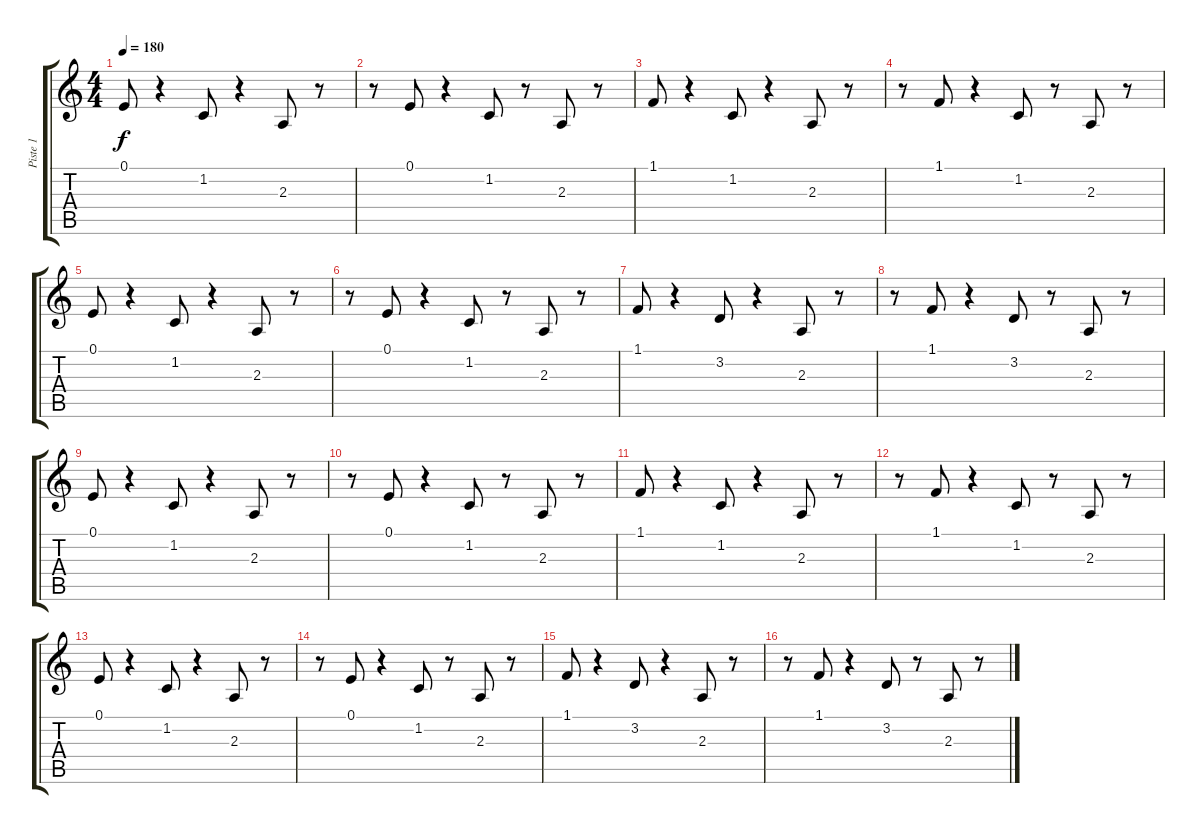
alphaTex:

\track ("Piste 1" "Piste 1") {instrument lead2sawtooth}
\staff {score tabs}
\tuning (E4 B3 G3 D3 A2 E2) {hide}
\ts (4 4)
\tempo 180
\clef g2
\ks c
0.1.8{dy f} r.4 1.2.8 r.4 2.3.8 r.8 |
r.8 0.1.8 r.4 1.2.8 r.8 2.3.8 r.8 |
1.1.8 r.4 1.2.8 r.4 2.3.8 r.8 |
r.8 1.1.8 r.4 1.2.8 r.8 2.3.8 r.8 |
0.1.8 r.4 1.2.8 r.4 2.3.8 r.8 |
r.8 0.1.8 r.4 1.2.8 r.8 2.3.8 r.8 |
1.1.8 r.4 3.2.8 r.4 2.3.8 r.8 |
r.8 1.1.8 r.4 3.2.8 r.8 2.3.8 r.8 |
0.1.8 r.4 1.2.8 r.4 2.3.8 r.8 |
r.8 0.1.8 r.4 1.2.8 r.8 2.3.8 r.8 |
1.1.8 r.4 1.2.8 r.4 2.3.8 r.8 |
r.8 1.1.8 r.4 1.2.8 r.8 2.3.8 r.8 |
0.1.8 r.4 1.2.8 r.4 2.3.8 r.8 |
r.8 0.1.8 r.4 1.2.8 r.8 2.3.8 r.8 |
1.1.8 r.4 3.2.8 r.4 2.3.8 r.8 |
r.8 1.1.8 r.4 3.2.8 r.8 2.3.8 r.8
